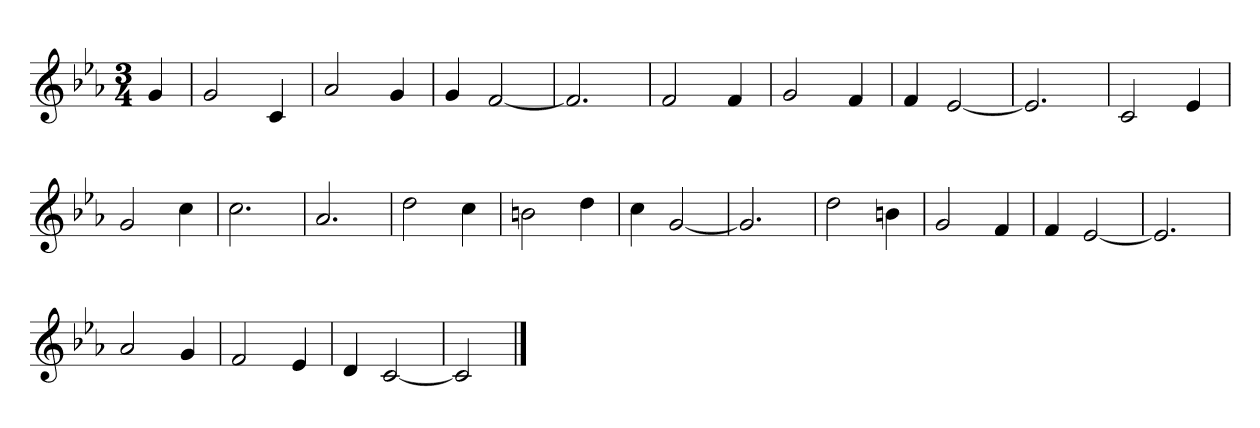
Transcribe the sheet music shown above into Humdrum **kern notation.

**kern
*part1
*staff1
*clefG2
*k[b-e-a-]
*M3/4
*MM100
=
4g
=
2g
4c
=
2a-
4g
=
4g
[2f
=
2.f]
=
2f
4f
=
2g
4f
=
4f
[2e-
=
2.e-]
=
2c
4e-
=
2g
4cc
=
2.cc
=
2.a-
=
2dd
4cc
=
2bn
4dd
=
4cc
[2g
=
2.g]
=
2dd
4bn
=
2g
4f
=
4f
[2e-
=
2.e-]
=
2a-
4g
=
2f
4e-
=
4d
[2c
=
2c]
==
*-
